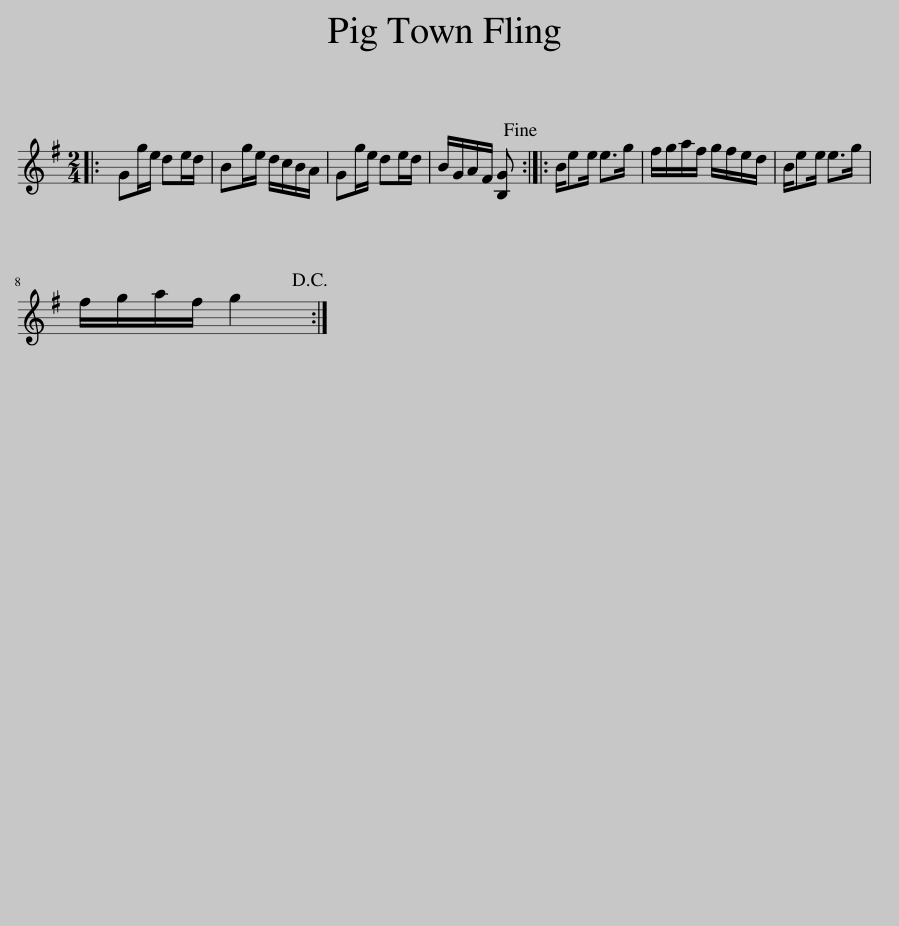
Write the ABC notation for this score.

X:1
L:1/8
M:2/4
I:linebreak $
K:G
V:1 treble
V:1
|: Gg/e/ de/d/ | Bg/e/ d/c/B/A/ | Gg/e/ de/d/ | B/G/A/F/ [B,G]!fine! :: B/ee/ e>g | %5
 f/g/a/f/ g/f/e/d/ | B/ee/ e>g |$ f/g/a/f/ g2!D.C.! :| %8
